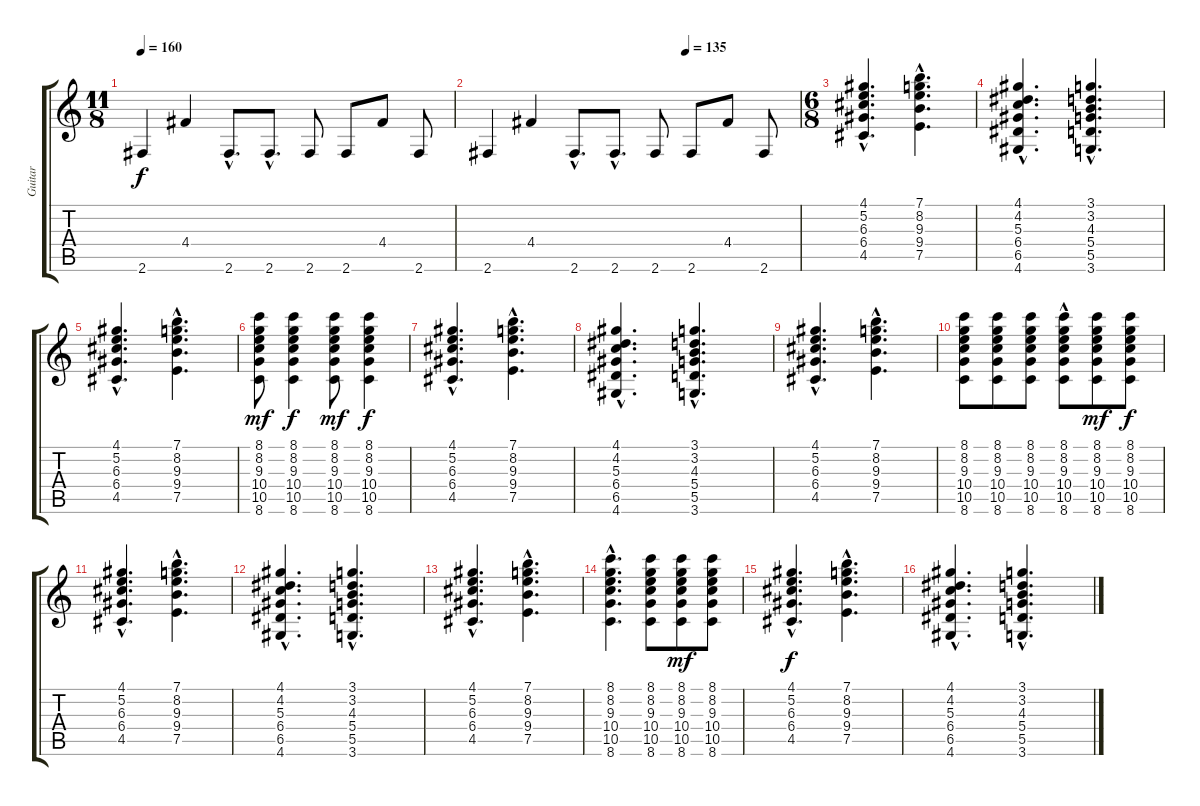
\track ("Guitar" "Guitar") {instrument overdrivenguitar}
\staff {score tabs}
\tuning (E4 B3 G3 D3 A2 E2) {hide}
\ts (11 8)
\tempo 160
\clef g2
\ks c
2.6.4{dy f} 4.4.4 2.6{hac}.8{d} 2.6{hac}.8{d} 2.6.8 2.6.8 4.4.8 2.6.8 |
\tempo (135 0.6363636363636364)
2.6.4 4.4.4 2.6{hac}.8{d} 2.6{hac}.8{d} 2.6.8 2.6.8 4.4.8 2.6.8 |
\ts (6 8)
(4.1{hac} 5.2{hac} 6.3{hac} 6.4{hac} 4.5{hac}).4{d} (7.1{hac} 8.2{hac} 9.3{hac} 9.4{hac} 7.5{hac}).4{d} |
(4.1{hac} 4.2{hac} 5.3{hac} 6.4{hac} 6.5{hac} 4.6{hac}).4{d} (3.1{hac} 3.2{hac} 4.3{hac} 5.4{hac} 5.5{hac} 3.6{hac}).4{d} |
(4.1{hac} 5.2{hac} 6.3{hac} 6.4{hac} 4.5{hac}).4{d} (7.1{hac} 8.2{hac} 9.3{hac} 9.4{hac} 7.5{hac}).4{d} |
(8.1 8.2 9.3 10.4 10.5 8.6).8{dy mf} (8.1 8.2 9.3 10.4 10.5 8.6).4{dy f} (8.1 8.2 9.3 10.4 10.5 8.6).8{dy mf} (8.1 8.2 9.3 10.4 10.5 8.6).4{dy f} |
(4.1{hac} 5.2{hac} 6.3{hac} 6.4{hac} 4.5{hac}).4{d} (7.1{hac} 8.2{hac} 9.3{hac} 9.4{hac} 7.5{hac}).4{d} |
(4.1{hac} 4.2{hac} 5.3{hac} 6.4{hac} 6.5{hac} 4.6{hac}).4{d} (3.1{hac} 3.2{hac} 4.3{hac} 5.4{hac} 5.5{hac} 3.6{hac}).4{d} |
(4.1{hac} 5.2{hac} 6.3{hac} 6.4{hac} 4.5{hac}).4{d} (7.1{hac} 8.2{hac} 9.3{hac} 9.4{hac} 7.5{hac}).4{d} |
(8.1 8.2 9.3 10.4 10.5 8.6).8 (8.1 8.2 9.3 10.4 10.5 8.6).8 (8.1 8.2 9.3 10.4 10.5 8.6).8 (8.1 8.2 9.3 10.4 10.5{hac} 8.6{hac}).8 (8.1 8.2 9.3 10.4 10.5 8.6).8{dy mf} (8.1 8.2 9.3 10.4 10.5 8.6).8{dy f} |
(4.1{hac} 5.2{hac} 6.3{hac} 6.4{hac} 4.5{hac}).4{d} (7.1{hac} 8.2{hac} 9.3{hac} 9.4{hac} 7.5{hac}).4{d} |
(4.1{hac} 4.2{hac} 5.3{hac} 6.4{hac} 6.5{hac} 4.6{hac}).4{d} (3.1{hac} 3.2{hac} 4.3{hac} 5.4{hac} 5.5{hac} 3.6{hac}).4{d} |
(4.1{hac} 5.2{hac} 6.3{hac} 6.4{hac} 4.5{hac}).4{d} (7.1{hac} 8.2{hac} 9.3{hac} 9.4{hac} 7.5{hac}).4{d} |
(8.1{hac} 8.2{hac} 9.3{hac} 10.4{hac} 10.5{hac} 8.6{hac}).4{d} (8.1 8.2 9.3 10.4 10.5 8.6).8 (8.1 8.2 9.3 10.4 10.5 8.6).8{dy mf} (8.1 8.2 9.3 10.4 10.5 8.6).8 |
(4.1{hac} 5.2{hac} 6.3{hac} 6.4{hac} 4.5{hac}).4{d dy f} (7.1{hac} 8.2{hac} 9.3{hac} 9.4{hac} 7.5{hac}).4{d} |
(4.1{hac} 4.2{hac} 5.3{hac} 6.4{hac} 6.5{hac} 4.6{hac}).4{d} (3.1{hac} 3.2{hac} 4.3{hac} 5.4{hac} 5.5{hac} 3.6{hac}).4{d}
